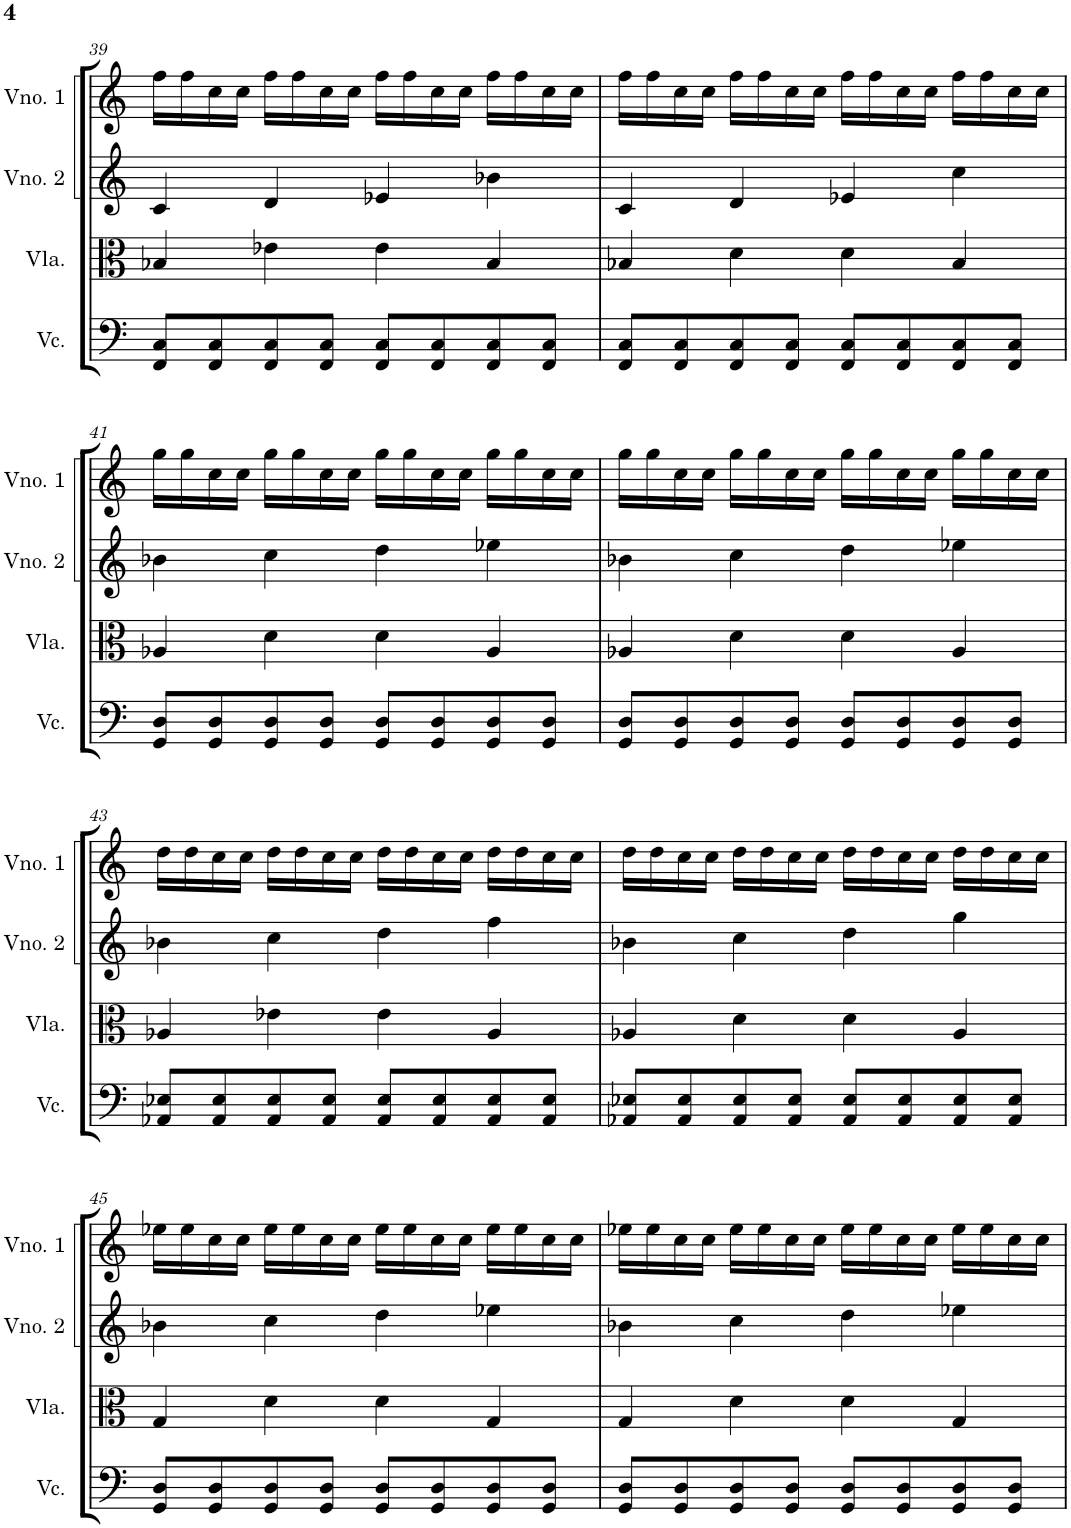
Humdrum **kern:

**kern	**kern	**kern	**kern
*part4	*part3	*part2	*part1
*staff4	*staff3	*staff2	*staff1
*I"Violoncelo	*I"Viola	*I"Violino 2	*I"Violino 1
*I'Vc.	*I'Vla.	*I'Vno. 2	*I'Vno. 1
!!LO:PB:g=z
*clefF4	*clefC3	*clefG2	*clefG2
*k[]	*k[]	*k[]	*k[]
*M4/4	*M4/4	*M4/4	*M4/4
=39	=39	=39	=39
8FF/ 8C/L	4B-X/	4c/	16ff\LL
.	.	.	16ff\
8FF/ 8C/	.	.	16cc\
.	.	.	16cc\JJ
8FF/ 8C/	4e-X\	4d/	16ff\LL
.	.	.	16ff\
8FF/ 8C/J	.	.	16cc\
.	.	.	16cc\JJ
8FF/ 8C/L	4e-\	4e-X/	16ff\LL
.	.	.	16ff\
8FF/ 8C/	.	.	16cc\
.	.	.	16cc\JJ
8FF/ 8C/	4B-/	4b-X\	16ff\LL
.	.	.	16ff\
8FF/ 8C/J	.	.	16cc\
.	.	.	16cc\JJ
=40	=40	=40	=40
8FF/ 8C/L	4B-X/	4c/	16ff\LL
.	.	.	16ff\
8FF/ 8C/	.	.	16cc\
.	.	.	16cc\JJ
8FF/ 8C/	4d\	4d/	16ff\LL
.	.	.	16ff\
8FF/ 8C/J	.	.	16cc\
.	.	.	16cc\JJ
8FF/ 8C/L	4d\	4e-X/	16ff\LL
.	.	.	16ff\
8FF/ 8C/	.	.	16cc\
.	.	.	16cc\JJ
8FF/ 8C/	4B-/	4cc\	16ff\LL
.	.	.	16ff\
8FF/ 8C/J	.	.	16cc\
.	.	.	16cc\JJ
!!LO:LB:g=z
=41	=41	=41	=41
8GG/ 8D/L	4A-X/	4b-X\	16gg\LL
.	.	.	16gg\
8GG/ 8D/	.	.	16cc\
.	.	.	16cc\JJ
8GG/ 8D/	4d\	4cc\	16gg\LL
.	.	.	16gg\
8GG/ 8D/J	.	.	16cc\
.	.	.	16cc\JJ
8GG/ 8D/L	4d\	4dd\	16gg\LL
.	.	.	16gg\
8GG/ 8D/	.	.	16cc\
.	.	.	16cc\JJ
8GG/ 8D/	4A-/	4ee-X\	16gg\LL
.	.	.	16gg\
8GG/ 8D/J	.	.	16cc\
.	.	.	16cc\JJ
=42	=42	=42	=42
8GG/ 8D/L	4A-X/	4b-X\	16gg\LL
.	.	.	16gg\
8GG/ 8D/	.	.	16cc\
.	.	.	16cc\JJ
8GG/ 8D/	4d\	4cc\	16gg\LL
.	.	.	16gg\
8GG/ 8D/J	.	.	16cc\
.	.	.	16cc\JJ
8GG/ 8D/L	4d\	4dd\	16gg\LL
.	.	.	16gg\
8GG/ 8D/	.	.	16cc\
.	.	.	16cc\JJ
8GG/ 8D/	4A-/	4ee-X\	16gg\LL
.	.	.	16gg\
8GG/ 8D/J	.	.	16cc\
.	.	.	16cc\JJ
!!LO:LB:g=z
=43	=43	=43	=43
8AA-X/ 8E-X/L	4A-X/	4b-X\	16dd\LL
.	.	.	16dd\
8AA-/ 8E-/	.	.	16cc\
.	.	.	16cc\JJ
8AA-/ 8E-/	4e-X\	4cc\	16dd\LL
.	.	.	16dd\
8AA-/ 8E-/J	.	.	16cc\
.	.	.	16cc\JJ
8AA-/ 8E-/L	4e-\	4dd\	16dd\LL
.	.	.	16dd\
8AA-/ 8E-/	.	.	16cc\
.	.	.	16cc\JJ
8AA-/ 8E-/	4A-/	4ff\	16dd\LL
.	.	.	16dd\
8AA-/ 8E-/J	.	.	16cc\
.	.	.	16cc\JJ
=44	=44	=44	=44
8AA-X/ 8E-X/L	4A-X/	4b-X\	16dd\LL
.	.	.	16dd\
8AA-/ 8E-/	.	.	16cc\
.	.	.	16cc\JJ
8AA-/ 8E-/	4d\	4cc\	16dd\LL
.	.	.	16dd\
8AA-/ 8E-/J	.	.	16cc\
.	.	.	16cc\JJ
8AA-/ 8E-/L	4d\	4dd\	16dd\LL
.	.	.	16dd\
8AA-/ 8E-/	.	.	16cc\
.	.	.	16cc\JJ
8AA-/ 8E-/	4A-/	4gg\	16dd\LL
.	.	.	16dd\
8AA-/ 8E-/J	.	.	16cc\
.	.	.	16cc\JJ
!!LO:LB:g=z
=45	=45	=45	=45
8GG/ 8D/L	4G/	4b-X\	16ee-X\LL
.	.	.	16ee-\
8GG/ 8D/	.	.	16cc\
.	.	.	16cc\JJ
8GG/ 8D/	4d\	4cc\	16ee-\LL
.	.	.	16ee-\
8GG/ 8D/J	.	.	16cc\
.	.	.	16cc\JJ
8GG/ 8D/L	4d\	4dd\	16ee-\LL
.	.	.	16ee-\
8GG/ 8D/	.	.	16cc\
.	.	.	16cc\JJ
8GG/ 8D/	4G/	4ee-X\	16ee-\LL
.	.	.	16ee-\
8GG/ 8D/J	.	.	16cc\
.	.	.	16cc\JJ
=46	=46	=46	=46
8GG/ 8D/L	4G/	4b-X\	16ee-X\LL
.	.	.	16ee-\
8GG/ 8D/	.	.	16cc\
.	.	.	16cc\JJ
8GG/ 8D/	4d\	4cc\	16ee-\LL
.	.	.	16ee-\
8GG/ 8D/J	.	.	16cc\
.	.	.	16cc\JJ
8GG/ 8D/L	4d\	4dd\	16ee-\LL
.	.	.	16ee-\
8GG/ 8D/	.	.	16cc\
.	.	.	16cc\JJ
8GG/ 8D/	4G/	4ee-X\	16ee-\LL
.	.	.	16ee-\
8GG/ 8D/J	.	.	16cc\
.	.	.	16cc\JJ
=	=	=	=
*-	*-	*-	*-
